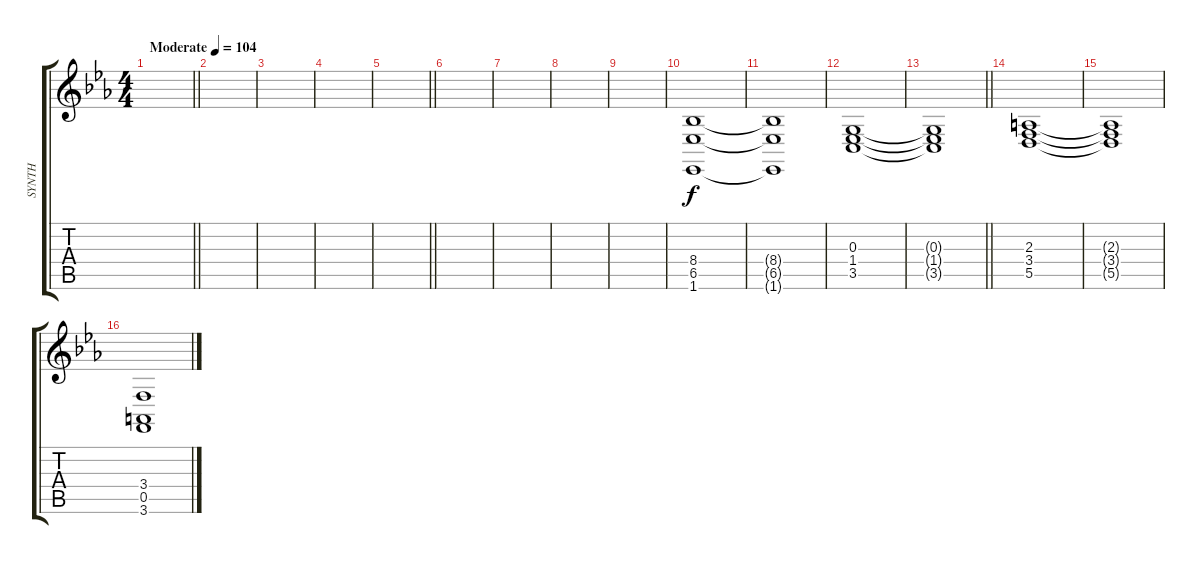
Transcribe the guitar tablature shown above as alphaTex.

\track ("SYNTH" "SYNTH") {instrument choiraahs}
\staff {score tabs}
\tuning (E4 B3 G3 D3 A2 D2) {hide}
\ts (4 4)
\tempo (104 "Moderate")
\clef g2
\barLineRight lightlight
\ks eb
|
|
|
|
\barLineRight lightlight
|
|
|
|
|
(8.4 6.5 1.6).1{volume 16 instrument synthstrings1} |
(8.4{t} 6.5{t} 1.6{t}).1 |
(0.3 1.4 3.5).1 |
\barLineRight lightlight
(0.3{t} 1.4{t} 3.5{t}).1 |
(2.3 3.4 5.5).1 |
(2.3{t} 3.4{t} 5.5{t}).1 |
(3.4 0.5 3.6).1
